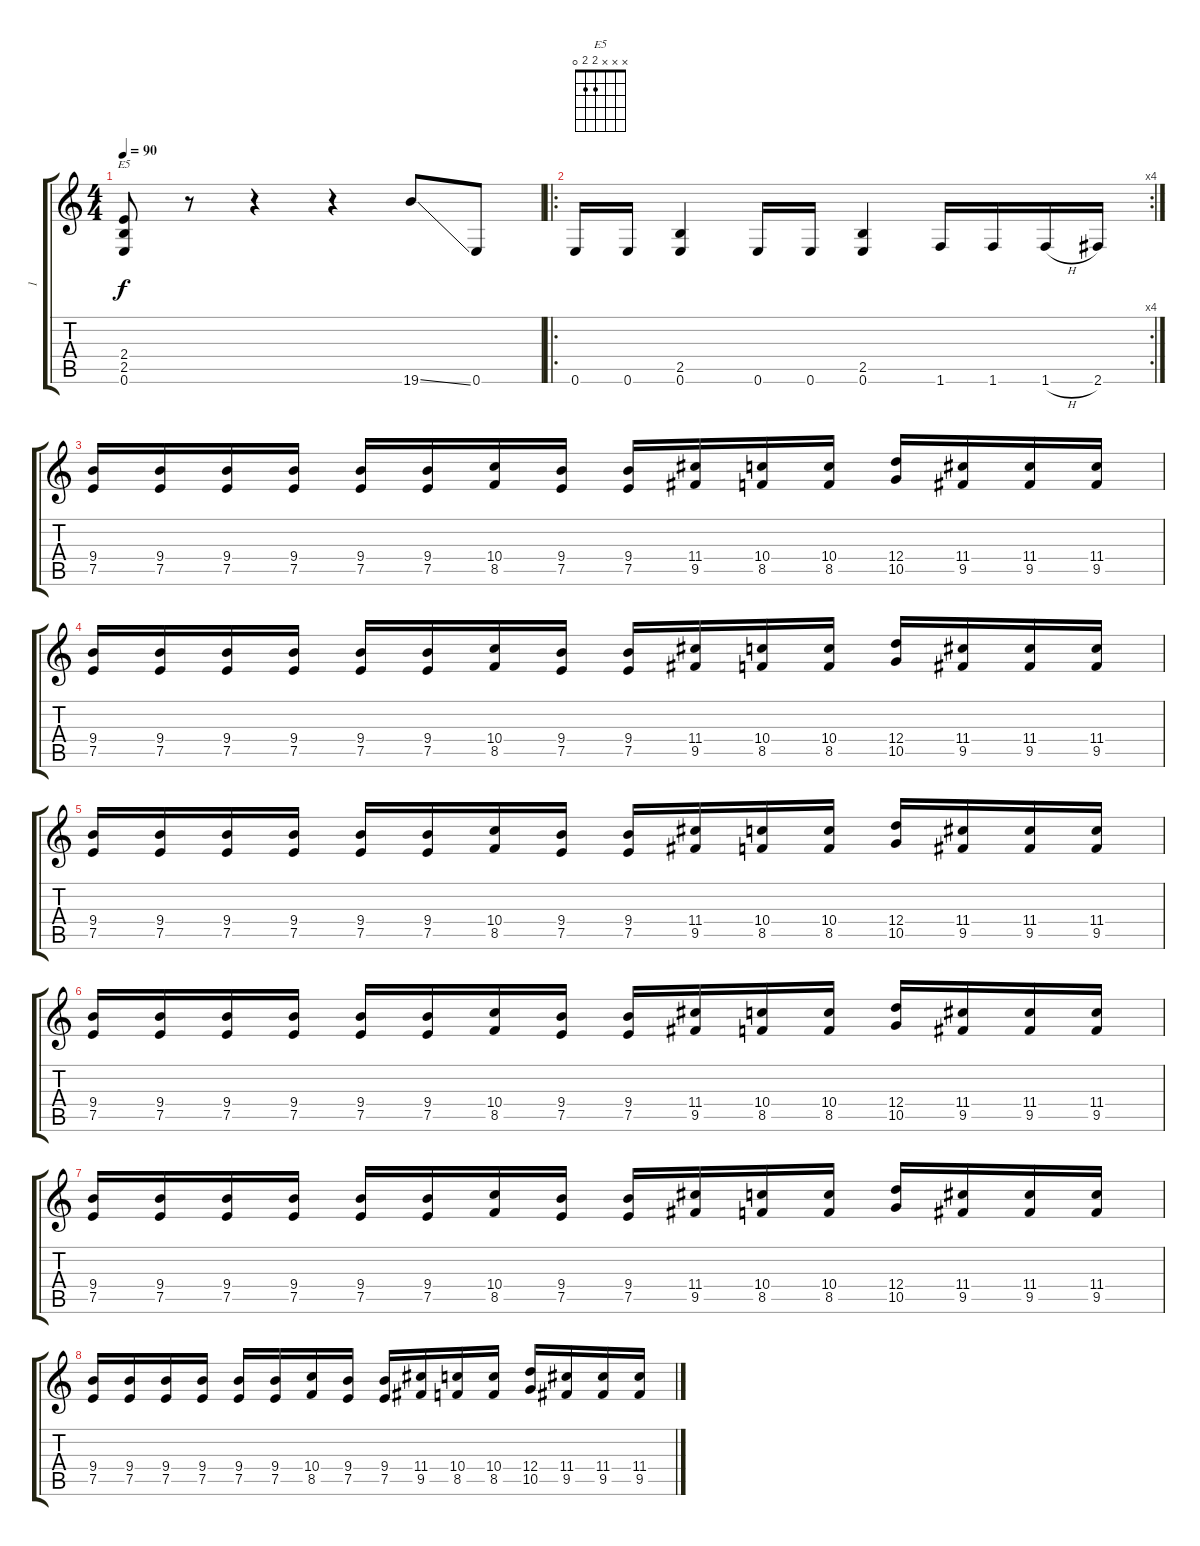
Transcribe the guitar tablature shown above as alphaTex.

\track ("1" "1") {instrument distortionguitar}
\staff {score tabs}
\tuning (E4 B3 G3 D3 A2 E2) {hide}
\chord ("E5" x x x 2 2 0)
\ts (4 4)
\tempo 90
\clef g2
\ks c
(2.4 2.5 0.6).8{ch "E5" dy f} r.8 r.4 r.4 19.6{ss}.8 0.6.8 |
\ro
\rc 4
0.6.16 0.6.16 (2.5 0.6).4 0.6.16 0.6.16 (2.5 0.6).4 1.6.16 1.6.16 1.6{h}.16 2.6.16 |
(9.4 7.5).16 (9.4 7.5).16 (9.4 7.5).16 (9.4 7.5).16 (9.4 7.5).16 (9.4 7.5).16 (10.4 8.5).16 (9.4 7.5).16 (9.4 7.5).16 (11.4 9.5).16 (10.4 8.5).16 (10.4 8.5).16 (12.4 10.5).16 (11.4 9.5).16 (11.4 9.5).16 (11.4 9.5).16 |
(9.4 7.5).16 (9.4 7.5).16 (9.4 7.5).16 (9.4 7.5).16 (9.4 7.5).16 (9.4 7.5).16 (10.4 8.5).16 (9.4 7.5).16 (9.4 7.5).16 (11.4 9.5).16 (10.4 8.5).16 (10.4 8.5).16 (12.4 10.5).16 (11.4 9.5).16 (11.4 9.5).16 (11.4 9.5).16 |
(9.4 7.5).16 (9.4 7.5).16 (9.4 7.5).16 (9.4 7.5).16 (9.4 7.5).16 (9.4 7.5).16 (10.4 8.5).16 (9.4 7.5).16 (9.4 7.5).16 (11.4 9.5).16 (10.4 8.5).16 (10.4 8.5).16 (12.4 10.5).16 (11.4 9.5).16 (11.4 9.5).16 (11.4 9.5).16 |
(9.4 7.5).16 (9.4 7.5).16 (9.4 7.5).16 (9.4 7.5).16 (9.4 7.5).16 (9.4 7.5).16 (10.4 8.5).16 (9.4 7.5).16 (9.4 7.5).16 (11.4 9.5).16 (10.4 8.5).16 (10.4 8.5).16 (12.4 10.5).16 (11.4 9.5).16 (11.4 9.5).16 (11.4 9.5).16 |
(9.4 7.5).16 (9.4 7.5).16 (9.4 7.5).16 (9.4 7.5).16 (9.4 7.5).16 (9.4 7.5).16 (10.4 8.5).16 (9.4 7.5).16 (9.4 7.5).16 (11.4 9.5).16 (10.4 8.5).16 (10.4 8.5).16 (12.4 10.5).16 (11.4 9.5).16 (11.4 9.5).16 (11.4 9.5).16 |
(9.4 7.5).16 (9.4 7.5).16 (9.4 7.5).16 (9.4 7.5).16 (9.4 7.5).16 (9.4 7.5).16 (10.4 8.5).16 (9.4 7.5).16 (9.4 7.5).16 (11.4 9.5).16 (10.4 8.5).16 (10.4 8.5).16 (12.4 10.5).16 (11.4 9.5).16 (11.4 9.5).16 (11.4 9.5).16
